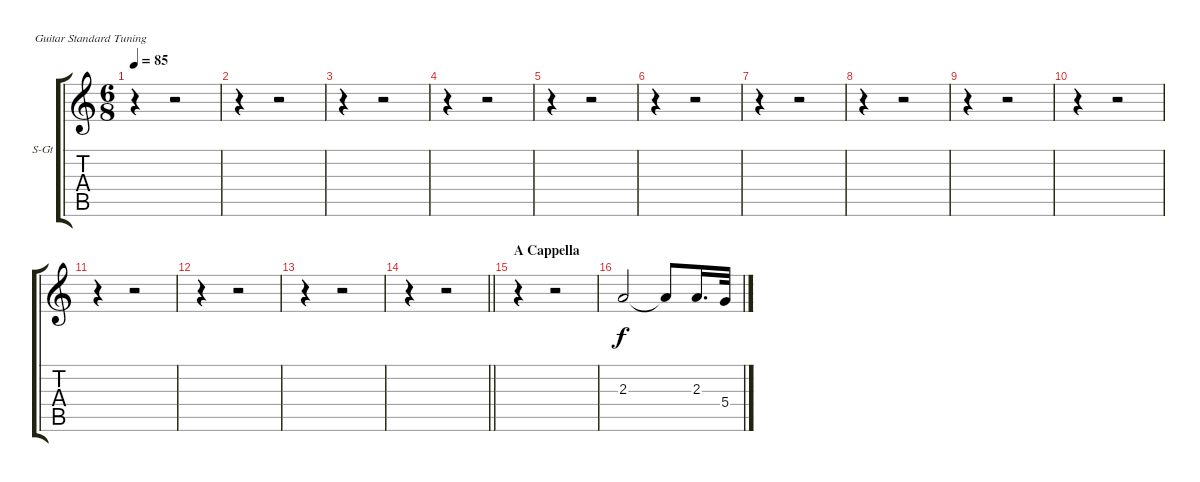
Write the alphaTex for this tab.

\bracketExtendMode groupsimilarinstruments
\firstSystemTrackNameOrientation horizontal
\otherSystemsTrackNameOrientation horizontal
\track ("Backing Vocals 1" "S-Gt") {instrument flute}
\staff {score tabs}
\tuning (E4 B3 G3 D3 A2 E2)
\displaytranspose 12
\ts (6 8)
\tempo 85
\clef g2
\ks c
r.4{dy f} r.2 |
r.4 r.2 |
r.4 r.2 |
r.4 r.2 |
r.4 r.2 |
r.4 r.2 |
r.4 r.2 |
r.4 r.2 |
r.4 r.2 |
r.4 r.2 |
r.4 r.2 |
r.4 r.2 |
r.4 r.2 |
\barLineRight lightlight
r.4 r.2 |
\section ("" "A Cappella")
r.4 r.2 |
2.3.2 2.3{t}.8 2.3.16{d} 5.4.32
